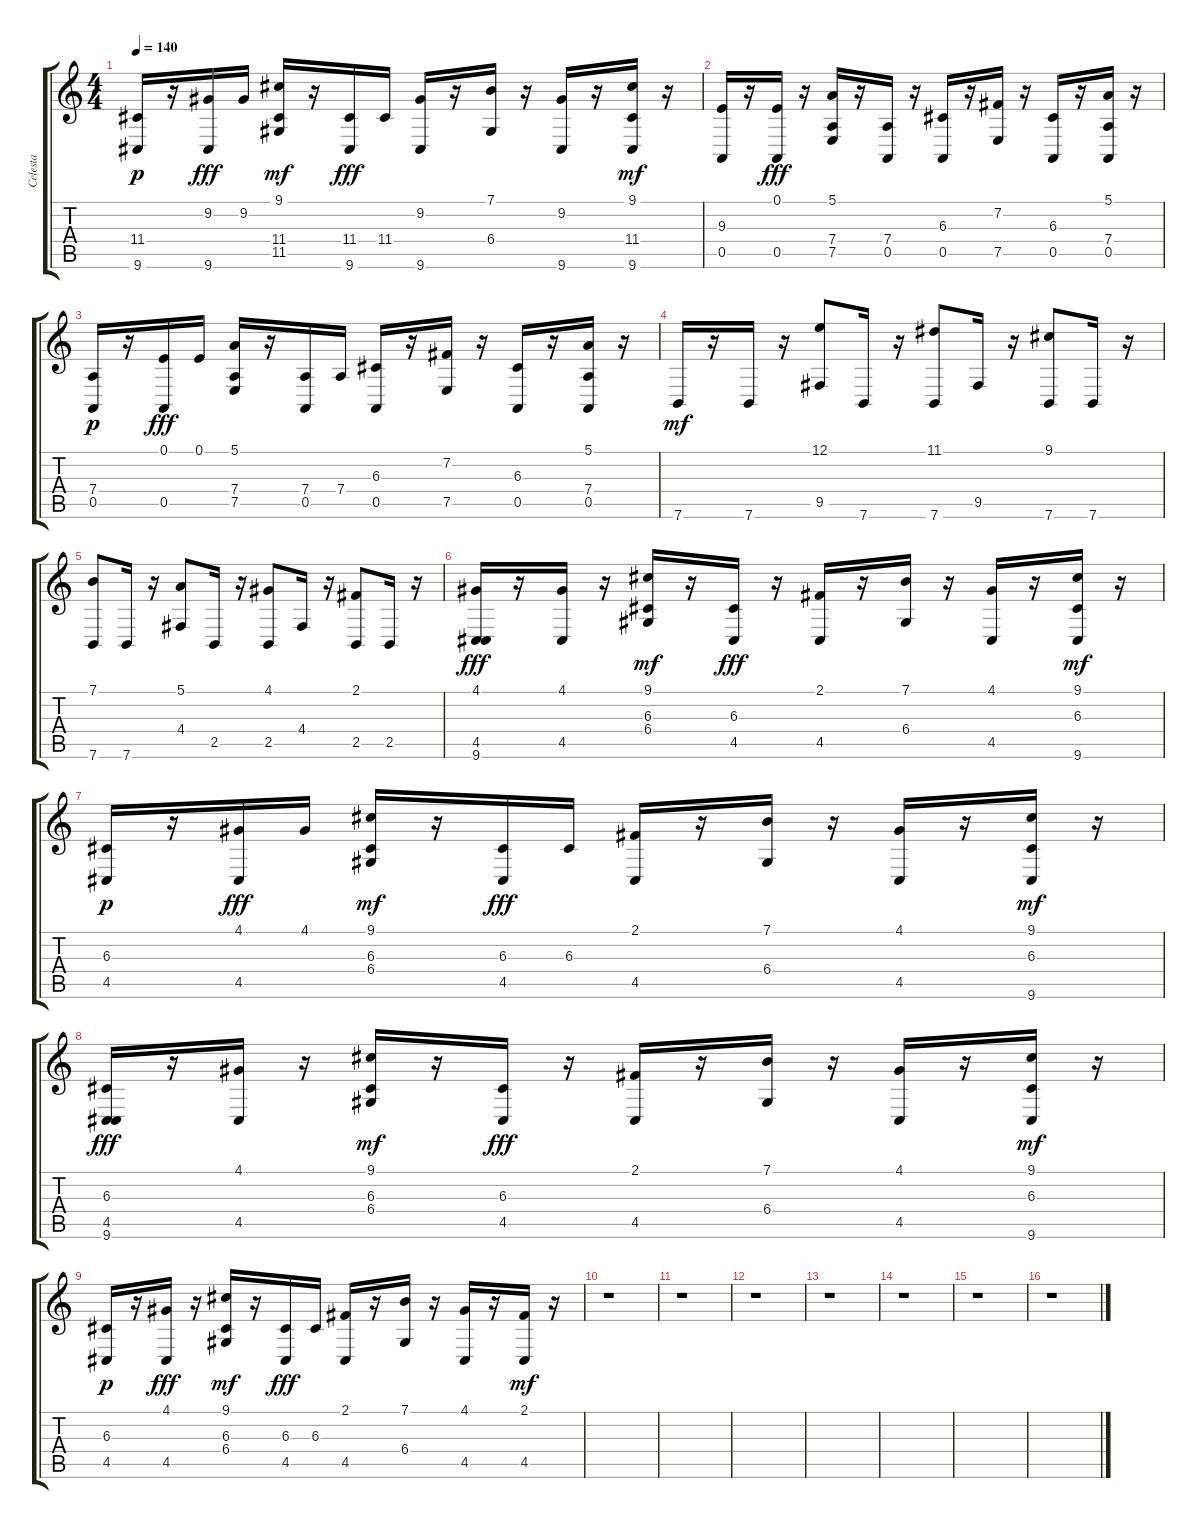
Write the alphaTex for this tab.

\track ("Celesta" "Celesta") {instrument celesta}
\staff {score tabs}
\tuning (E4 B3 G3 D3 A2 E2) {hide}
\ts (4 4)
\tempo 140
\clef g2
\ks c
(11.4 9.6).16{dy p} r.16 (9.2 9.6).16{dy fff} 9.2.16 (9.1 11.4 11.5).16{dy mf} r.16 (11.4 9.6).16{dy fff} 11.4.16 (9.2 9.6).16 r.16 (7.1 6.4).16 r.16 (9.2 9.6).16 r.16 (9.1 11.4 9.6).16{dy mf} r.16 |
(9.3 0.5).16 r.16 (0.1 0.5).16{dy fff} r.16 (5.1 7.4 7.5).16 r.16 (7.4 0.5).16 r.16 (6.3 0.5).16 r.16 (7.2 7.5).16 r.16 (6.3 0.5).16 r.16 (5.1 7.4 0.5).16 r.16 |
(7.4 0.5).16{dy p} r.16 (0.1 0.5).16{dy fff} 0.1.16 (5.1 7.4 7.5).16 r.16 (7.4 0.5).16 7.4.16 (6.3 0.5).16 r.16 (7.2 7.5).16 r.16 (6.3 0.5).16 r.16 (5.1 7.4 0.5).16 r.16 |
7.6.16{dy mf volume 16} r.16 7.6.16{volume 16} r.16 (12.1 9.5).8{volume 16} 7.6.16{volume 16} r.16 (11.1 7.6).8 9.5.16 r.16 (9.1 7.6).8 7.6.16 r.16 |
(7.1 7.6).8 7.6.16 r.16 (5.1 4.4).8 2.5.16 r.16 (4.1 2.5).8 4.4.16 r.16 (2.1 2.5).8 2.5.16 r.16 |
(4.1 4.5 9.6).16{dy fff} r.16 (4.1 4.5).16 r.16 (9.1 6.3 6.4).16{dy mf} r.16 (6.3 4.5).16{dy fff} r.16 (2.1 4.5).16 r.16 (7.1 6.4).16 r.16 (4.1 4.5).16 r.16 (9.1 6.3 9.6).16{dy mf} r.16 |
(6.3 4.5).16{dy p} r.16 (4.1 4.5).16{dy fff} 4.1.16 (9.1 6.3 6.4).16{dy mf} r.16 (6.3 4.5).16{dy fff} 6.3.16 (2.1 4.5).16 r.16 (7.1 6.4).16 r.16 (4.1 4.5).16 r.16 (9.1 6.3 9.6).16{dy mf} r.16 |
(6.3 4.5 9.6).16{dy fff} r.16 (4.1 4.5).16 r.16 (9.1 6.3 6.4).16{dy mf} r.16 (6.3 4.5).16{dy fff} r.16 (2.1 4.5).16 r.16 (7.1 6.4).16 r.16 (4.1 4.5).16 r.16 (9.1 6.3 9.6).16{dy mf} r.16 |
(6.3 4.5).16{dy p} r.16 (4.1 4.5).16{dy fff} r.16 (9.1 6.3 6.4).16{dy mf} r.16 (6.3 4.5).16{dy fff} 6.3.16 (2.1 4.5).16 r.16 (7.1 6.4).16 r.16 (4.1 4.5).16 r.16 (2.1 4.5).16{dy mf} r.16 |
r.1 |
r.1 |
r.1 |
r.1 |
r.1 |
r.1 |
r.1
